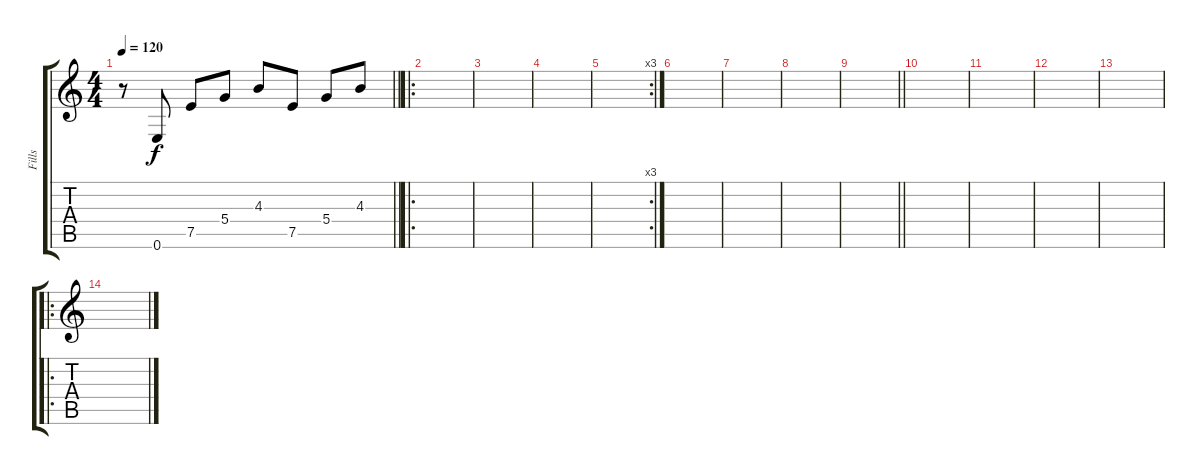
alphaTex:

\track ("Fills" "Fills") {instrument acousticguitarsteel}
\staff {score tabs}
\tuning (E4 B3 G3 D3 A2 E2) {hide}
\ts (4 4)
\tempo 120
\clef g2
\barLineRight lightlight
\ks c
r.8{dy f} 0.6.8 7.5.8 5.4.8 4.3.8 7.5.8 5.4.8 4.3.8 |
\ro
|
|
|
\rc 3
|
|
|
|
\barLineRight lightlight
|
|
|
|
|
\ro
